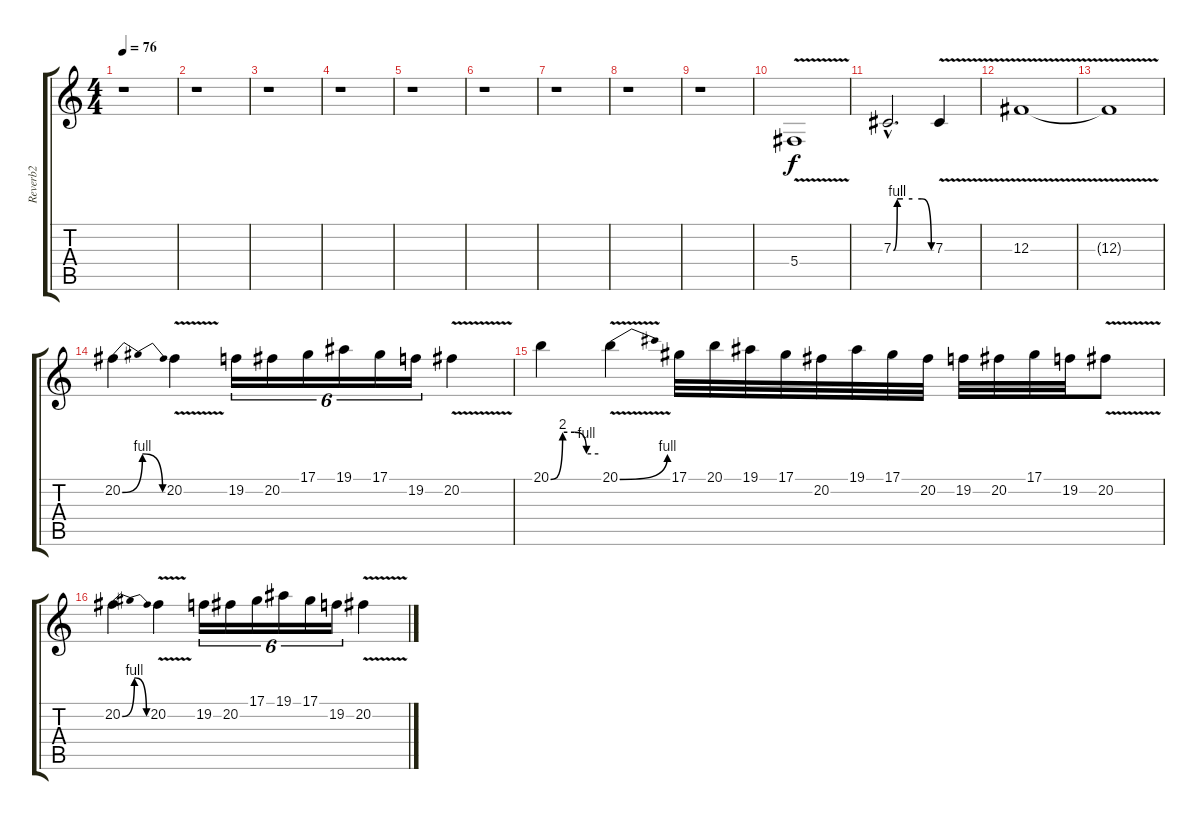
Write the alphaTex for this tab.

\track ("Reverb2" "Reverb2") {instrument orchestralharp}
\staff {score tabs}
\tuning (Eb4 Bb3 Gb3 Db3 Ab2 Eb2) {hide}
\ts (4 4)
\tempo 76
\clef g2
\ks c
r.1{dy f} |
r.1 |
r.1 |
r.1 |
r.1 |
r.1 |
r.1 |
r.1 |
r.1 |
5.4{v}.1 |
7.3{be (custom 0 0 6 4 15 4 30 4 45 4 60 0) hac}.2{d} 7.3{v}.4 |
12.3{v}.1 |
12.3{t}.1 |
20.2{be (bendrelease 0 0 15 4 30 4 60 0)}.4 20.2{v}.4 19.2.16{tu (6 4)} 20.2.16{tu (6 4)} 17.1.16{tu (6 4)} 19.1.16{tu (6 4)} 17.1.16{tu (6 4)} 19.2.16{tu (6 4)} 20.2{v}.4 |
20.1{be (custom 0 0 15 8 30 8 45 4 60 4)}.4 20.1{be (bend 0 0 60 4) v}.4 17.1.32 20.1.32 19.1.32 17.1.32 20.2.32 19.1.32 17.1.32 20.2.32 19.2.32 20.2.32 17.1.32 19.2.32 20.2{v}.8 |
20.2{be (bendrelease 0 0 15 4 30 4 60 0)}.4 20.2{v}.4 19.2.16{tu (6 4)} 20.2.16{tu (6 4)} 17.1.16{tu (6 4)} 19.1.16{tu (6 4)} 17.1.16{tu (6 4)} 19.2.16{tu (6 4)} 20.2{v}.4
